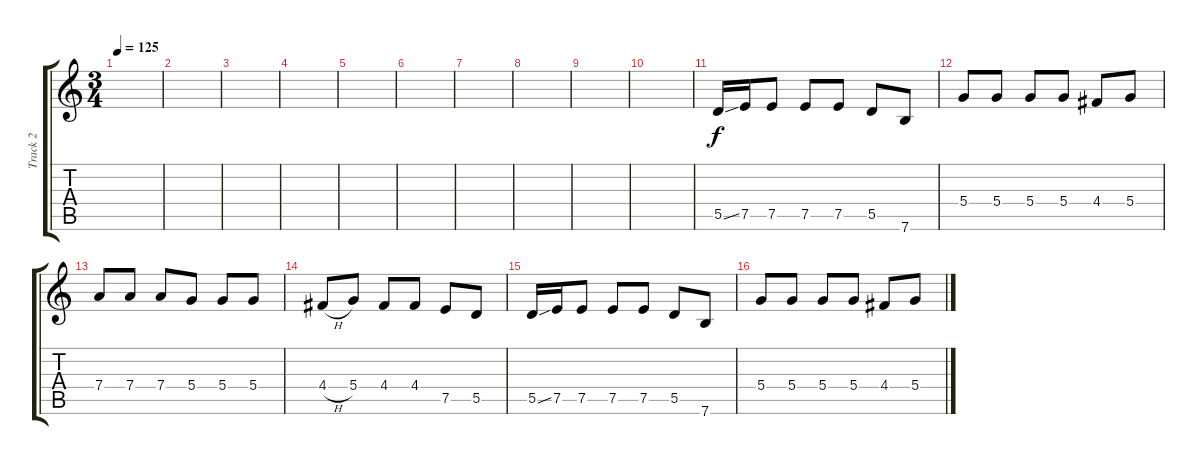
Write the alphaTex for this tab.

\track ("Track 2" "Track 2") {instrument electricguitarjazz}
\staff {score tabs}
\tuning (E4 B3 G3 D3 A2 E2) {hide}
\ts (3 4)
\tempo 125
\clef g2
\ks c
|
|
|
|
|
|
|
|
|
|
5.5{ss}.16 7.5.16 7.5.8 7.5.8 7.5.8 5.5.8 7.6.8 |
5.4.8 5.4.8 5.4.8 5.4.8 4.4.8 5.4.8 |
7.4.8 7.4.8 7.4.8 5.4.8 5.4.8 5.4.8 |
4.4{h}.8 5.4.8 4.4.8 4.4.8 7.5.8 5.5.8 |
5.5{ss}.16 7.5.16 7.5.8 7.5.8 7.5.8 5.5.8 7.6.8 |
5.4.8 5.4.8 5.4.8 5.4.8 4.4.8 5.4.8
